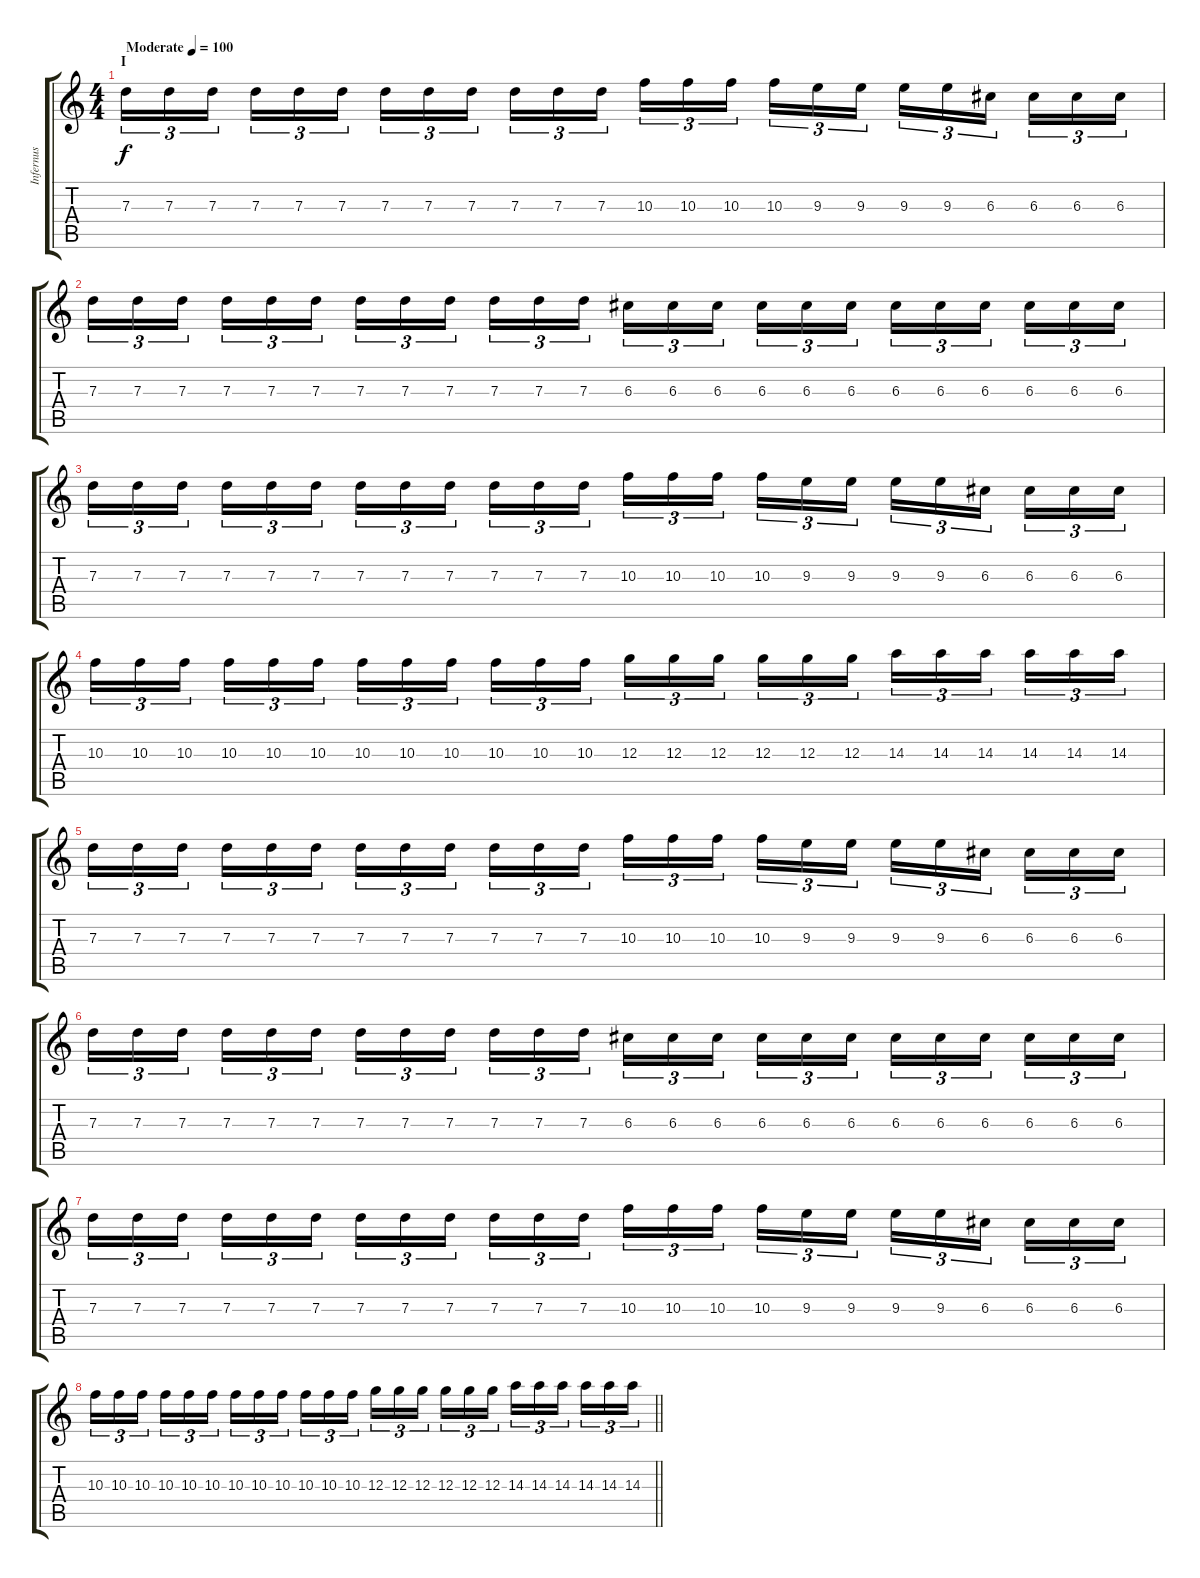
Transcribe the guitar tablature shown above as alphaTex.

\track ("Infernus" "Infernus") {instrument distortionguitar}
\staff {score tabs}
\tuning (E4 B3 G3 D3 A2 E2) {hide}
\ts (4 4)
\section ("" "I")
\tempo (100 "Moderate")
\clef g2
\ks c
7.3.16{tu (3 2) dy f instrument distortionguitar} 7.3.16{tu (3 2)} 7.3.16{tu (3 2) beam splitsecondary} 7.3.16{tu (3 2)} 7.3.16{tu (3 2)} 7.3.16{tu (3 2)} 7.3.16{tu (3 2)} 7.3.16{tu (3 2)} 7.3.16{tu (3 2) beam splitsecondary} 7.3.16{tu (3 2)} 7.3.16{tu (3 2)} 7.3.16{tu (3 2)} 10.3.16{tu (3 2)} 10.3.16{tu (3 2)} 10.3.16{tu (3 2) beam splitsecondary} 10.3.16{tu (3 2)} 9.3.16{tu (3 2)} 9.3.16{tu (3 2)} 9.3.16{tu (3 2)} 9.3.16{tu (3 2)} 6.3.16{tu (3 2) beam splitsecondary} 6.3.16{tu (3 2)} 6.3.16{tu (3 2)} 6.3.16{tu (3 2)} |
7.3.16{tu (3 2)} 7.3.16{tu (3 2)} 7.3.16{tu (3 2) beam splitsecondary} 7.3.16{tu (3 2)} 7.3.16{tu (3 2)} 7.3.16{tu (3 2)} 7.3.16{tu (3 2)} 7.3.16{tu (3 2)} 7.3.16{tu (3 2) beam splitsecondary} 7.3.16{tu (3 2)} 7.3.16{tu (3 2)} 7.3.16{tu (3 2)} 6.3.16{tu (3 2)} 6.3.16{tu (3 2)} 6.3.16{tu (3 2) beam splitsecondary} 6.3.16{tu (3 2)} 6.3.16{tu (3 2)} 6.3.16{tu (3 2)} 6.3.16{tu (3 2)} 6.3.16{tu (3 2)} 6.3.16{tu (3 2) beam splitsecondary} 6.3.16{tu (3 2)} 6.3.16{tu (3 2)} 6.3.16{tu (3 2)} |
7.3.16{tu (3 2)} 7.3.16{tu (3 2)} 7.3.16{tu (3 2) beam splitsecondary} 7.3.16{tu (3 2)} 7.3.16{tu (3 2)} 7.3.16{tu (3 2)} 7.3.16{tu (3 2)} 7.3.16{tu (3 2)} 7.3.16{tu (3 2) beam splitsecondary} 7.3.16{tu (3 2)} 7.3.16{tu (3 2)} 7.3.16{tu (3 2)} 10.3.16{tu (3 2)} 10.3.16{tu (3 2)} 10.3.16{tu (3 2) beam splitsecondary} 10.3.16{tu (3 2)} 9.3.16{tu (3 2)} 9.3.16{tu (3 2)} 9.3.16{tu (3 2)} 9.3.16{tu (3 2)} 6.3.16{tu (3 2) beam splitsecondary} 6.3.16{tu (3 2)} 6.3.16{tu (3 2)} 6.3.16{tu (3 2)} |
10.3.16{tu (3 2)} 10.3.16{tu (3 2)} 10.3.16{tu (3 2) beam splitsecondary} 10.3.16{tu (3 2)} 10.3.16{tu (3 2)} 10.3.16{tu (3 2)} 10.3.16{tu (3 2)} 10.3.16{tu (3 2)} 10.3.16{tu (3 2) beam splitsecondary} 10.3.16{tu (3 2)} 10.3.16{tu (3 2)} 10.3.16{tu (3 2)} 12.3.16{tu (3 2)} 12.3.16{tu (3 2)} 12.3.16{tu (3 2) beam splitsecondary} 12.3.16{tu (3 2)} 12.3.16{tu (3 2)} 12.3.16{tu (3 2)} 14.3.16{tu (3 2)} 14.3.16{tu (3 2)} 14.3.16{tu (3 2) beam splitsecondary} 14.3.16{tu (3 2)} 14.3.16{tu (3 2)} 14.3.16{tu (3 2)} |
7.3.16{tu (3 2)} 7.3.16{tu (3 2)} 7.3.16{tu (3 2) beam splitsecondary} 7.3.16{tu (3 2)} 7.3.16{tu (3 2)} 7.3.16{tu (3 2)} 7.3.16{tu (3 2)} 7.3.16{tu (3 2)} 7.3.16{tu (3 2) beam splitsecondary} 7.3.16{tu (3 2)} 7.3.16{tu (3 2)} 7.3.16{tu (3 2)} 10.3.16{tu (3 2)} 10.3.16{tu (3 2)} 10.3.16{tu (3 2) beam splitsecondary} 10.3.16{tu (3 2)} 9.3.16{tu (3 2)} 9.3.16{tu (3 2)} 9.3.16{tu (3 2)} 9.3.16{tu (3 2)} 6.3.16{tu (3 2) beam splitsecondary} 6.3.16{tu (3 2)} 6.3.16{tu (3 2)} 6.3.16{tu (3 2)} |
7.3.16{tu (3 2)} 7.3.16{tu (3 2)} 7.3.16{tu (3 2) beam splitsecondary} 7.3.16{tu (3 2)} 7.3.16{tu (3 2)} 7.3.16{tu (3 2)} 7.3.16{tu (3 2)} 7.3.16{tu (3 2)} 7.3.16{tu (3 2) beam splitsecondary} 7.3.16{tu (3 2)} 7.3.16{tu (3 2)} 7.3.16{tu (3 2)} 6.3.16{tu (3 2)} 6.3.16{tu (3 2)} 6.3.16{tu (3 2) beam splitsecondary} 6.3.16{tu (3 2)} 6.3.16{tu (3 2)} 6.3.16{tu (3 2)} 6.3.16{tu (3 2)} 6.3.16{tu (3 2)} 6.3.16{tu (3 2) beam splitsecondary} 6.3.16{tu (3 2)} 6.3.16{tu (3 2)} 6.3.16{tu (3 2)} |
7.3.16{tu (3 2)} 7.3.16{tu (3 2)} 7.3.16{tu (3 2) beam splitsecondary} 7.3.16{tu (3 2)} 7.3.16{tu (3 2)} 7.3.16{tu (3 2)} 7.3.16{tu (3 2)} 7.3.16{tu (3 2)} 7.3.16{tu (3 2) beam splitsecondary} 7.3.16{tu (3 2)} 7.3.16{tu (3 2)} 7.3.16{tu (3 2)} 10.3.16{tu (3 2)} 10.3.16{tu (3 2)} 10.3.16{tu (3 2) beam splitsecondary} 10.3.16{tu (3 2)} 9.3.16{tu (3 2)} 9.3.16{tu (3 2)} 9.3.16{tu (3 2)} 9.3.16{tu (3 2)} 6.3.16{tu (3 2) beam splitsecondary} 6.3.16{tu (3 2)} 6.3.16{tu (3 2)} 6.3.16{tu (3 2)} |
\barLineRight lightlight
10.3.16{tu (3 2)} 10.3.16{tu (3 2)} 10.3.16{tu (3 2) beam splitsecondary} 10.3.16{tu (3 2)} 10.3.16{tu (3 2)} 10.3.16{tu (3 2)} 10.3.16{tu (3 2)} 10.3.16{tu (3 2)} 10.3.16{tu (3 2) beam splitsecondary} 10.3.16{tu (3 2)} 10.3.16{tu (3 2)} 10.3.16{tu (3 2)} 12.3.16{tu (3 2)} 12.3.16{tu (3 2)} 12.3.16{tu (3 2) beam splitsecondary} 12.3.16{tu (3 2)} 12.3.16{tu (3 2)} 12.3.16{tu (3 2)} 14.3.16{tu (3 2)} 14.3.16{tu (3 2)} 14.3.16{tu (3 2) beam splitsecondary} 14.3.16{tu (3 2)} 14.3.16{tu (3 2)} 14.3.16{tu (3 2)}
